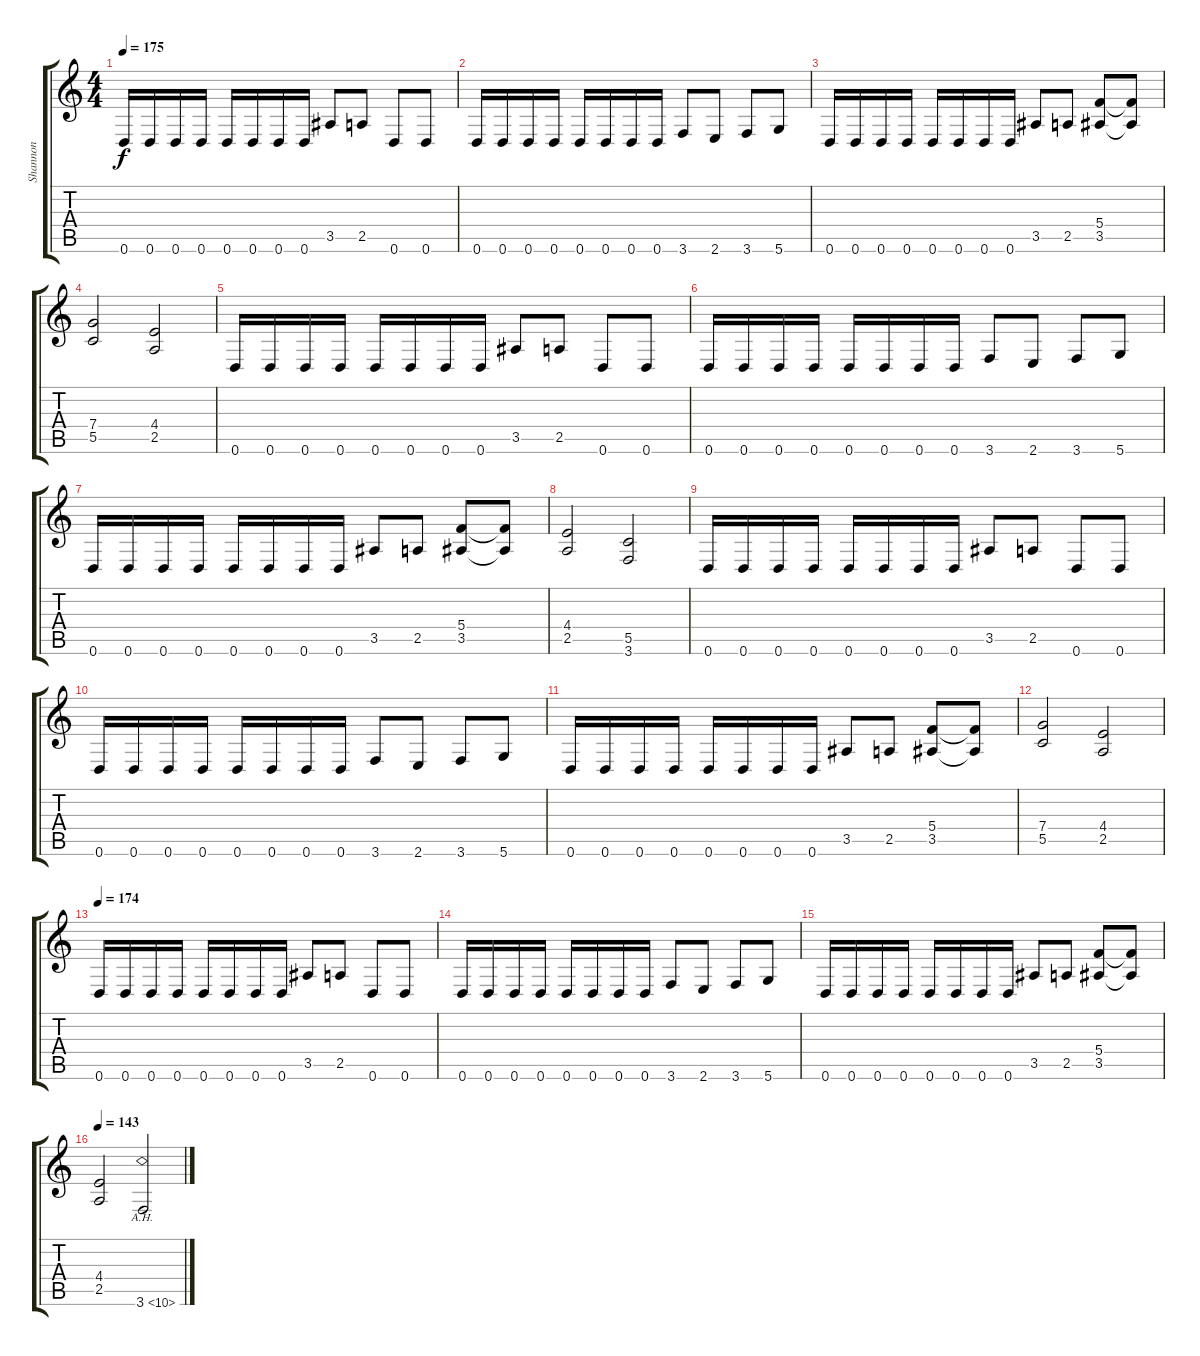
\track ("Shannon" "Shannon") {instrument distortionguitar}
\staff {score tabs}
\tuning (D4 A3 F3 C3 G2 D2) {hide}
\ts (4 4)
\tempo 175
\clef g2
\ks c
0.6.16{dy f} 0.6.16 0.6.16 0.6.16 0.6.16 0.6.16 0.6.16 0.6.16 3.5.8 2.5.8 0.6.8 0.6.8 |
0.6.16 0.6.16 0.6.16 0.6.16 0.6.16 0.6.16 0.6.16 0.6.16 3.6.8 2.6.8 3.6.8 5.6.8 |
0.6.16 0.6.16 0.6.16 0.6.16 0.6.16 0.6.16 0.6.16 0.6.16 3.5.8 2.5.8 (5.4 3.5).8 (5.4{t} 3.5{t}).8 |
(7.4 5.5).2 (4.4 2.5).2 |
0.6.16 0.6.16 0.6.16 0.6.16 0.6.16 0.6.16 0.6.16 0.6.16 3.5.8 2.5.8 0.6.8 0.6.8 |
0.6.16 0.6.16 0.6.16 0.6.16 0.6.16 0.6.16 0.6.16 0.6.16 3.6.8 2.6.8 3.6.8 5.6.8 |
0.6.16 0.6.16 0.6.16 0.6.16 0.6.16 0.6.16 0.6.16 0.6.16 3.5.8 2.5.8 (5.4 3.5).8 (5.4{t} 3.5{t}).8 |
(4.4 2.5).2 (5.5 3.6).2 |
0.6.16 0.6.16 0.6.16 0.6.16 0.6.16 0.6.16 0.6.16 0.6.16 3.5.8 2.5.8 0.6.8 0.6.8 |
0.6.16 0.6.16 0.6.16 0.6.16 0.6.16 0.6.16 0.6.16 0.6.16 3.6.8 2.6.8 3.6.8 5.6.8 |
0.6.16 0.6.16 0.6.16 0.6.16 0.6.16 0.6.16 0.6.16 0.6.16 3.5.8 2.5.8 (5.4 3.5).8 (5.4{t} 3.5{t}).8 |
(7.4 5.5).2 (4.4 2.5).2 |
\tempo 174
0.6.16 0.6.16 0.6.16 0.6.16 0.6.16 0.6.16 0.6.16 0.6.16 3.5.8 2.5.8 0.6.8 0.6.8 |
0.6.16 0.6.16 0.6.16 0.6.16 0.6.16 0.6.16 0.6.16 0.6.16 3.6.8 2.6.8 3.6.8 5.6.8 |
0.6.16 0.6.16 0.6.16 0.6.16 0.6.16 0.6.16 0.6.16 0.6.16 3.5.8 2.5.8 (5.4 3.5).8 (5.4{t} 3.5{t}).8 |
\tempo 143
(4.4 2.5).2 3.6{ah 7}.2
